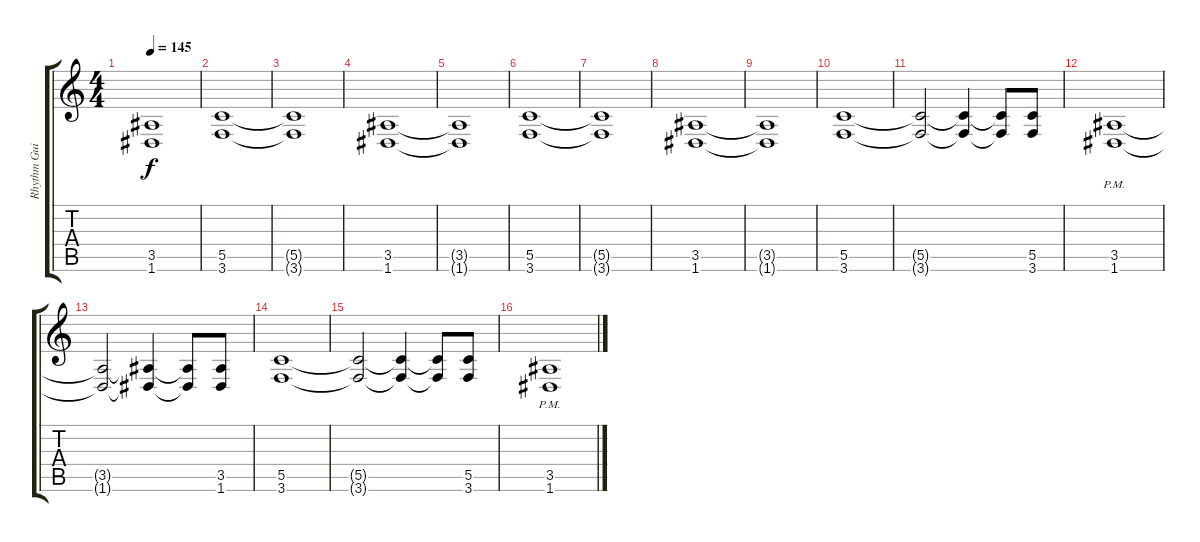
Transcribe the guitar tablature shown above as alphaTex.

\track ("Rhythm Guitar" "Rhythm Gui") {instrument distortionguitar}
\staff {score tabs}
\tuning (D4 A3 F3 C3 G2 D2) {hide}
\ts (4 4)
\tempo 145
\clef g2
\ks c
(3.5{t} 1.6{t}).1{dy f} |
(5.5 3.6).1 |
(5.5{t} 3.6{t}).1 |
(3.5 1.6).1 |
(3.5{t} 1.6{t}).1 |
(5.5 3.6).1 |
(5.5{t} 3.6{t}).1 |
(3.5 1.6).1 |
(3.5{t} 1.6{t}).1 |
(5.5 3.6).1 |
(5.5{t} 3.6{t}).2 (5.5{t} 3.6{t}).4 (5.5{t} 3.6{t}).8 (5.5 3.6).8 |
(3.5{pm} 1.6{pm}).1 |
(3.5{t} 1.6{t}).2 (3.5{t} 1.6{t}).4 (3.5{t} 1.6{t}).8 (3.5 1.6).8 |
(5.5 3.6).1 |
(5.5{t} 3.6{t}).2 (5.5{t} 3.6{t}).4 (5.5{t} 3.6{t}).8 (5.5 3.6).8 |
(3.5{pm} 1.6{pm}).1
